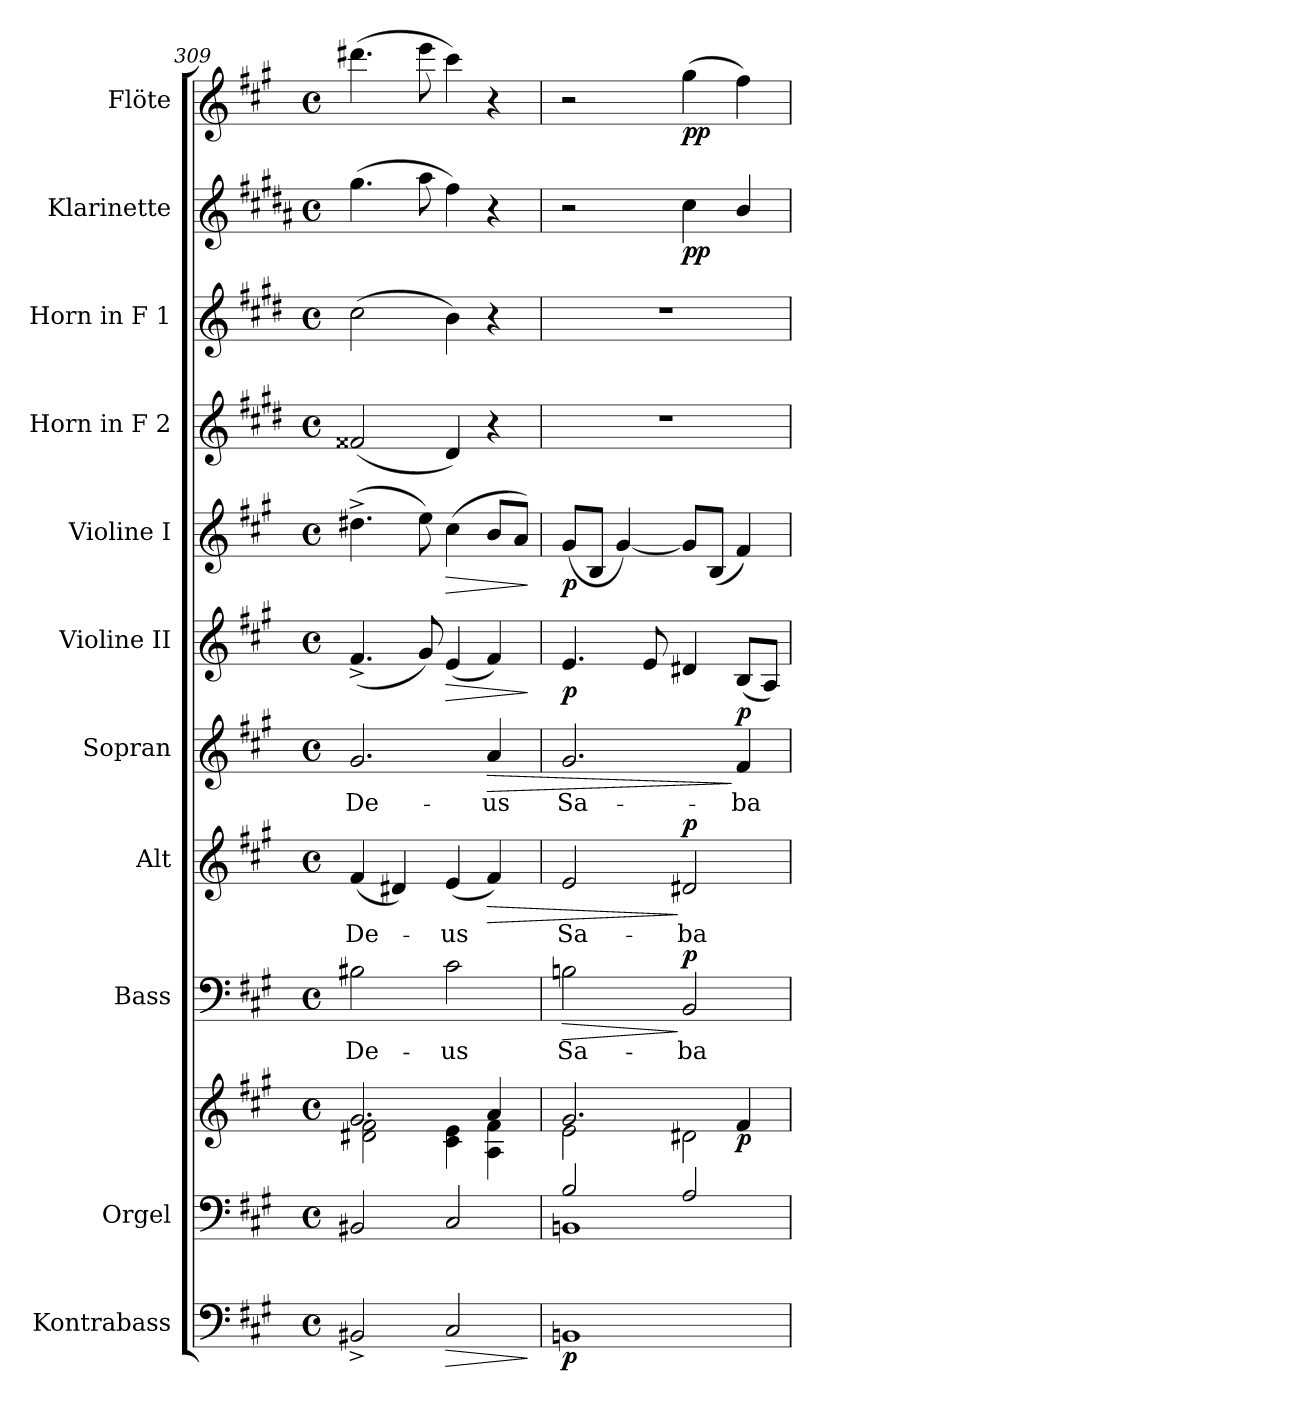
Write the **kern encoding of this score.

**kern	**dynam	**kern	**kern	**dynam	**kern	**text	**dynam	**kern	**text	**dynam	**kern	**text	**dynam	**kern	**dynam	**kern	**dynam	**kern	**kern	**kern	**dynam	**kern	**dynam
*part11	*part11	*part10	*part10	*part10	*part9	*part9	*part9	*part8	*part8	*part8	*part7	*part7	*part7	*part6	*part6	*part5	*part5	*part4	*part3	*part2	*part2	*part1	*part1
*staff12	*staff12	*staff11	*staff10	*staff10/11	*staff9	*staff9	*staff9	*staff8	*staff8	*staff8	*staff7	*staff7	*staff7	*staff6	*staff6	*staff5	*staff5	*staff4	*staff3	*staff2	*staff2	*staff1	*staff1
*I"Kontrabass	*	*I"Orgel	*	*	*I"Bass	*	*	*I"Alt	*	*	*I"Sopran	*	*	*I"Violine II	*	*I"Violine I	*	*I"Horn in F 2	*I"Horn in F 1	*I"Klarinette	*	*I"Flöte	*
*I'Kb.	*	*I'Org.	*	*	*I'B.	*	*	*I'A.	*	*	*I'S.	*	*	*I'Vl. II	*	*I'Vl. I	*	*	*	*I'Kl.	*	*I'Fl.	*
*clefF4	*	*clefF4	*clefG2	*	*clefF4	*	*	*clefG2	*	*	*clefG2	*	*	*clefG2	*	*clefG2	*	*clefG2	*clefG2	*clefG2	*	*clefG2	*
*ITrd7c12	*	*	*	*	*	*	*	*	*	*	*	*	*	*	*	*	*	*ITrd4c7	*ITrd4c7	*ITrd1c2	*	*	*
*k[f#c#g#]	*	*k[f#c#g#]	*k[f#c#g#]	*	*k[f#c#g#]	*	*	*k[f#c#g#]	*	*	*k[f#c#g#]	*	*	*k[f#c#g#]	*	*k[f#c#g#]	*	*k[f#c#g#]	*k[f#c#g#]	*k[f#c#g#]	*	*k[f#c#g#]	*
*A:	*	*A:	*A:	*	*A:	*	*	*A:	*	*	*A:	*	*	*A:	*	*A:	*	*A:	*A:	*A:	*	*A:	*
*M4/4	*	*M4/4	*M4/4	*	*M4/4	*	*	*M4/4	*	*	*M4/4	*	*	*M4/4	*	*M4/4	*	*M4/4	*M4/4	*M4/4	*	*M4/4	*
*met(c)	*	*met(c)	*met(c)	*	*met(c)	*	*	*met(c)	*	*	*met(c)	*	*	*met(c)	*	*met(c)	*	*met(c)	*met(c)	*met(c)	*	*met(c)	*
=309	=309	=309	=309	=309	=309	=309	=309	=309	=309	=309	=309	=309	=309	=309	=309	=309	=309	=309	=309	=309	=309	=309	=309
*	*	*	*^	*	*	*	*	*	*	*	*	*	*	*	*	*	*	*	*	*	*	*	*
!	!	!	!	!	!	!	!LO:LY:b	!	!	!LO:LY:b	!	!	!LO:LY:b	!	!	!	!	!	!	!	!	!	!	!
2BBB#X^</	.	2BB#X/	2.g#/	2d#X\ 2f#\	.	2B#X\	De-	.	(<4f#/	De-	.	2.g#/	De-	.	(<4.f#^</	.	(>4.dd#X^>\	.	(<2B#X/	(>2f#\	(>4.ff#\	.	(>4.ddd#X\	.
.	.	.	.	.	.	.	.	.	4d#X/)	.	.	.	.	.	.	.	.	.	.	.	.	.	.	.
.	.	.	.	.	.	.	.	.	.	.	.	.	.	.	8g#/)	.	8ee\)	.	.	.	8gg#\	.	8eee\	.
!	!LO:HP:b	!	!	!	!	!	!LO:LY:b	!	!	!LO:LY:b	!	!	!	!	!	!LO:HP:b	!	!LO:HP:b	!	!	!	!	!	!
2CC#/	>	2C#/	.	4c#\ 4e\	.	2c#\	-us	.	(<4e/	-us	.	.	.	.	(<4e/	>	(>4cc#\	>	4G#/)	4e\)	4ee\)	.	4ccc#\)	.
!	!	!	!	!	!	!	!	!	!	!	!LO:HP:b	!	!LO:LY:b	!LO:HP:b	!	!	!	!	!	!	!	!	!	!
.	.	.	4a/	4A\ 4f#\	.	.	.	.	4f#/)	.	>	4a/	-us	>	4f#/)	.	8b/L	.	4r	4r	4r	.	4r	.
.	.	.	.	.	.	.	.	.	.	.	.	.	.	.	.	.	8a/J)	.	.	.	.	.	.	.
*	*	*	*v	*v	*	*	*	*	*	*	*	*	*	*	*	*	*	*	*	*	*	*	*	*
.	]	.	.	.	.	.	.	.	.	.	.	.	.	.	]	.	]	.	.	.	.	.	.
!!LO:PB:g=z
=310	=310	=310	=310	=310	=310	=310	=310	=310	=310	=310	=310	=310	=310	=310	=310	=310	=310	=310	=310	=310	=310	=310	=310
*	*	*^	*^	*	*	*	*	*	*	*	*	*	*	*	*	*	*	*	*	*	*	*	*
!	!LO:DY:b	!	!	!	!	!	!	!LO:LY:b	!LO:HP:b	!	!LO:LY:b	!	!	!LO:LY:b	!	!	!LO:DY:b	!	!LO:DY:b	!	!	!	!	!	!
1BBBn	p	2B/	1BBn	2.g#/	2e\	.	2Bn\	Sa-	>	2e/	Sa-	.	2.g#/	Sa-	.	4.e/	p	(<8g#/L	p	1r	1r	2r	.	2r	.
.	.	.	.	.	.	.	.	.	.	.	.	.	.	.	.	.	.	8B/J	.	.	.	.	.	.	.
.	.	.	.	.	.	.	.	.	.	.	.	.	.	.	.	.	.	[4g#/)	.	.	.	.	.	.	.
.	.	.	.	.	.	.	.	.	.	.	.	.	.	.	.	8e/	.	.	.	.	.	.	.	.	.
!	!	!	!	!	!	!	!	!LO:LY:b	!LO:DY:n=1:a	!	!LO:LY:b	!LO:DY:n=1:a	!	!	!	!	!	!	!	!	!	!	!LO:DY:b	!	!LO:DY:b
.	.	2A/	.	.	2d#X\	.	2BB/	-ba-	] p	2d#X/	-ba-	] p	.	.	.	4d#X/	.	8g#/L]	.	.	.	4b\	pp	(>4gg#\	pp
.	.	.	.	.	.	.	.	.	.	.	.	.	.	.	.	.	.	(<8B/J	.	.	.	.	.	.	.
!	!	!	!	!	!	!LO:DY:b	!	!	!	!	!	!	!	!LO:LY:b	!LO:DY:n=1:a	!	!	!	!	!	!	!	!	!	!
.	.	.	.	4f#/	.	p	.	.	.	.	.	.	4f#/	-ba-	] p	(<8B/L	.	4f#/)	.	.	.	4a/	.	4ff#\)	.
.	.	.	.	.	.	.	.	.	.	.	.	.	.	.	.	8A/J)	.	.	.	.	.	.	.	.	.
*	*	*v	*v	*	*	*	*	*	*	*	*	*	*	*	*	*	*	*	*	*	*	*	*	*	*
*	*	*	*v	*v	*	*	*	*	*	*	*	*	*	*	*	*	*	*	*	*	*	*	*	*
=	=	=	=	=	=	=	=	=	=	=	=	=	=	=	=	=	=	=	=	=	=	=	=
*-	*-	*-	*-	*-	*-	*-	*-	*-	*-	*-	*-	*-	*-	*-	*-	*-	*-	*-	*-	*-	*-	*-	*-
